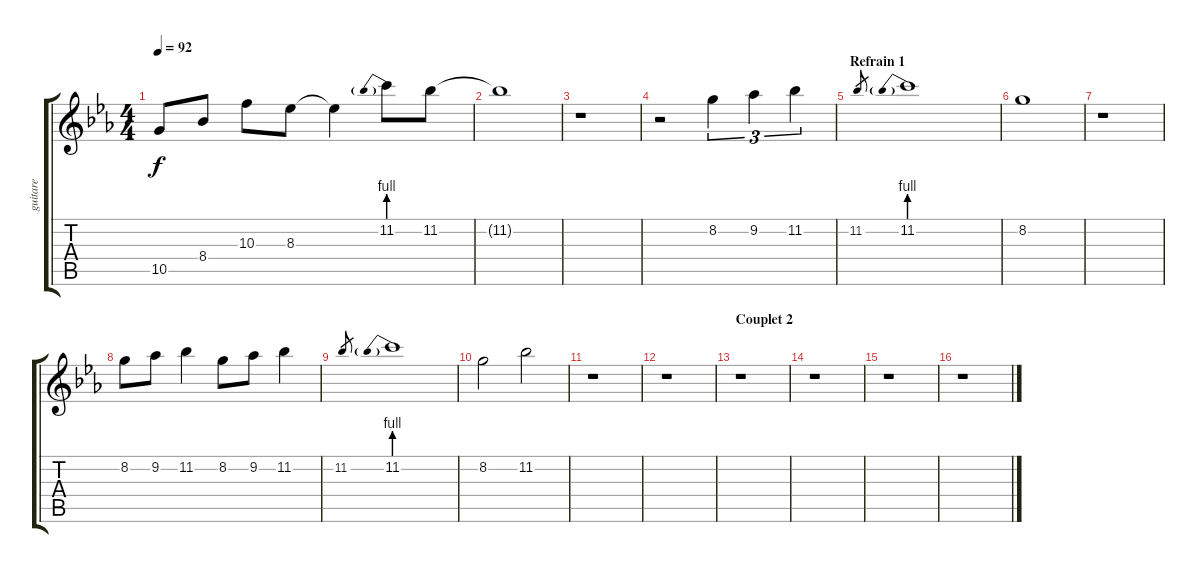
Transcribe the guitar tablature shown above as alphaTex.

\track ("guitare" "guitare") {instrument overdrivenguitar}
\staff {score tabs}
\tuning (E4 B3 G3 D3 A2 E2) {hide}
\ts (4 4)
\tempo 92
\clef g2
\ks eb
10.5.8{dy f} 8.4.8 10.3.8 8.3.8 8.3{t}.4 11.2{be (prebend 0 4 60 4)}.8 11.2.8 |
11.2{t}.1 |
r.1 |
r.2 8.2.4{tu (3 2)} 9.2.4{tu (3 2)} 11.2.4{tu (3 2)} |
\section ("" "Refrain 1")
11.2.8{gr} 11.2{be (prebend 0 4 60 4)}.1 |
8.2.1 |
r.1 |
8.2.8 9.2.8 11.2.4 8.2.8 9.2.8 11.2.4 |
11.2.8{gr} 11.2{be (prebend 0 4 60 4)}.1 |
8.2.2 11.2.2 |
r.1 |
r.1 |
\section ("" "Couplet 2")
r.1 |
r.1 |
r.1 |
r.1
